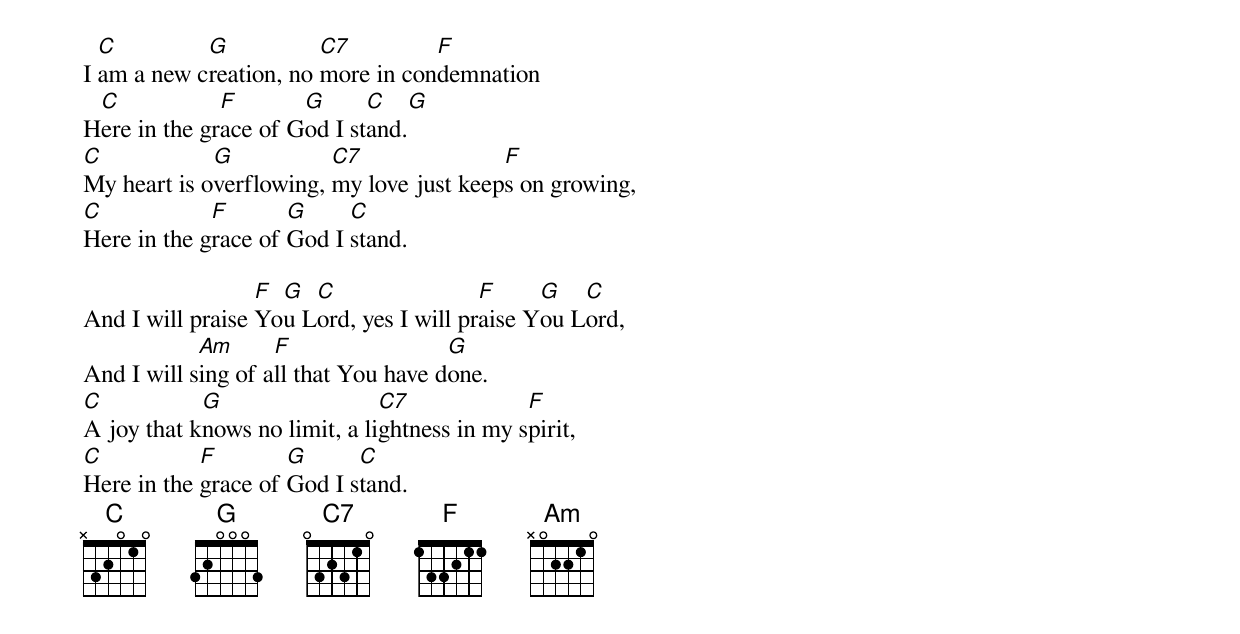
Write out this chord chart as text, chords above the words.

  C         G           C7         F
I am a new creation, no more in condemnation
 C            F       G      C   G
Here in the grace of God I stand.
C            G           C7 		  F
My heart is overflowing, my love just keeps on growing,
C            F       G	   C
Here in the grace of God I stand.

                  F G  C                 F     G   C
And I will praise You Lord, yes I will praise You Lord,
            Am      F                 G
And I will sing of all that You have done.
C           G                  C7             F
A joy that knows no limit, a lightness in my spirit,
C           F        G      C
Here in the grace of God I stand.
